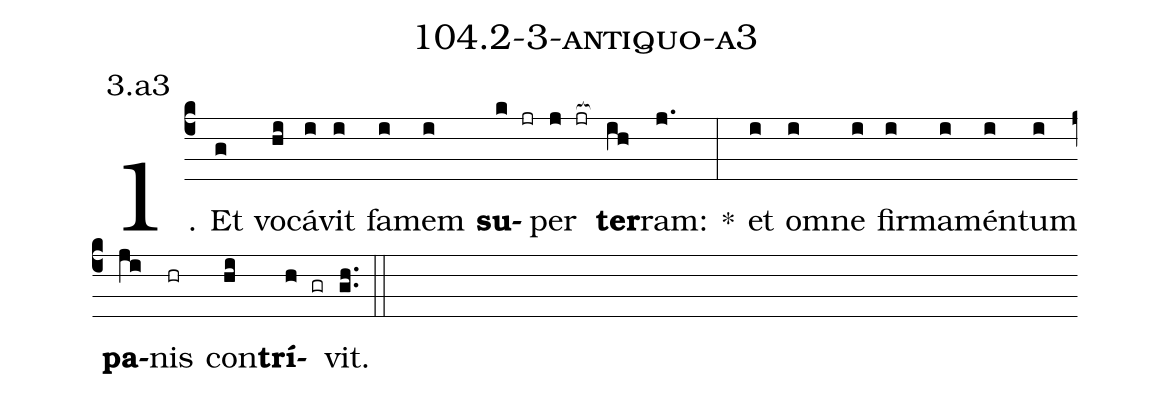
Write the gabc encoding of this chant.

name: 104.2-3-antiquo-a3;
annotation: 3.a3;
%%
(c4)1. Et(g) vo(hi)cá(i)vit(i) fa(i)mem(i) <b>su</b>(k jr)per(j jr[ocb:1{]) <b>ter</b>(ih[ocb:0}])ram:(j.) *(:) et(i) om(i)ne(i) fir(i)ma(i)mén(i)tum(i) <b>pa</b>(ji)nis(hr) con(hi)<b>trí</b>(h gr)vit.(gh..) (::)


%E(i) u(i) o(ji) u(hi) a(h) e.(gh..) (::)
